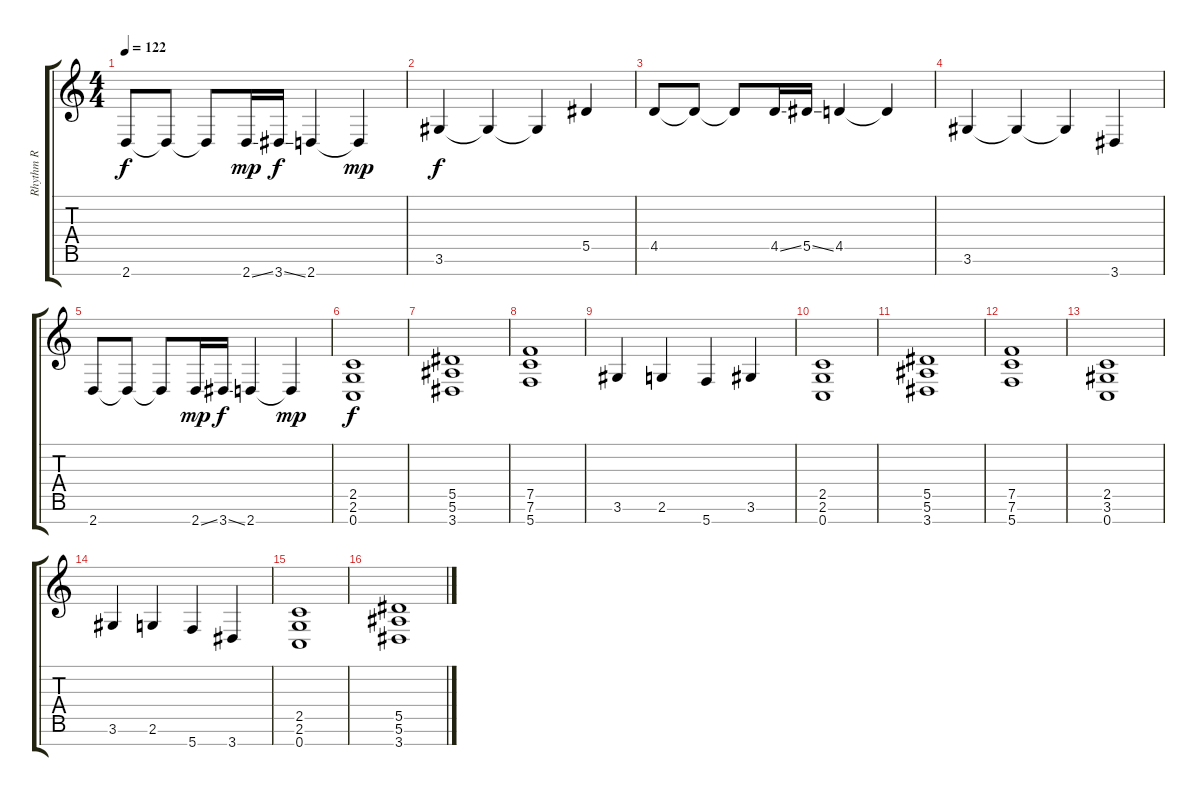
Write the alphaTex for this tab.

\track ("Rhythm R" "Rhythm R") {instrument distortionguitar}
\staff {score tabs}
\tuning (F4 C4 Ab3 Eb3 Bb2 F2 C2) {hide}
\ts (4 4)
\tempo 122
\clef g2
\ks c
2.7.8{dy f} 2.7{t}.8 2.7{t}.8 2.7{ss}.16{dy mp} 3.7{ss}.16{dy f} 2.7.4 2.7{t}.4{dy mp} |
3.6.4{dy f} 3.6{t}.4 3.6{t}.4 5.5.4 |
4.5.8 4.5{t}.8 4.5{t}.8 4.5{ss}.16 5.5{ss}.16 4.5.4 4.5{t}.4 |
3.6.4 3.6{t}.4 3.6{t}.4 3.7.4 |
2.7.8 2.7{t}.8 2.7{t}.8 2.7{ss}.16{dy mp} 3.7{ss}.16{dy f} 2.7.4 2.7{t}.4{dy mp} |
(2.5 2.6 0.7).1{dy f} |
(5.5 5.6 3.7).1 |
(7.5 7.6 5.7).1 |
3.6.4 2.6.4 5.7.4 3.6.4 |
(2.5 2.6 0.7).1 |
(5.5 5.6 3.7).1 |
(7.5 7.6 5.7).1 |
(2.5 3.6 0.7).1 |
3.6.4 2.6.4 5.7.4 3.7.4 |
(2.5 2.6 0.7).1 |
(5.5 5.6 3.7).1
